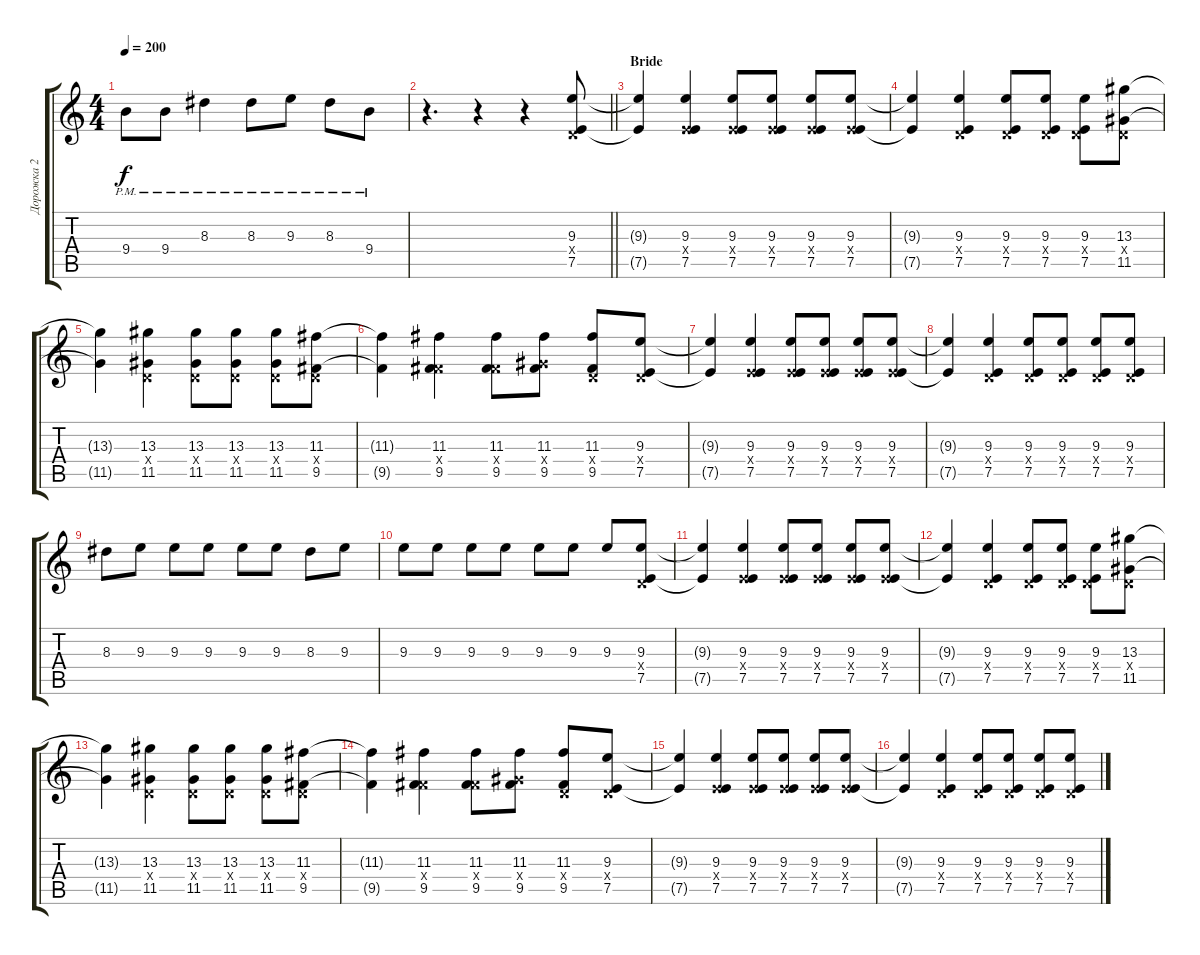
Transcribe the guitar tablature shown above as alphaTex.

\track ("Дорожка 2" "Дорожка 2") {instrument distortionguitar}
\staff {score tabs}
\tuning (E4 B3 G3 D3 A2 E2) {hide}
\ts (4 4)
\tempo 200
\clef g2
\ks c
9.4{pm}.8{dy f} 9.4{pm}.8 8.3{pm}.4 8.3{pm}.8 9.3{pm}.8 8.3{pm}.8 9.4{pm}.8 |
\barLineRight lightlight
r.4{d} r.4 r.4 (9.3 0.4{x} 7.5).8 |
\section ("" "Bride")
(9.3{t} 7.5{t}).4 (9.3 2.4{x} 7.5).4 (9.3 2.4{x} 7.5).8 (9.3 2.4{x} 7.5).8 (9.3 2.4{x} 7.5).8 (9.3 2.4{x} 7.5).8 |
(9.3{t} 7.5{t}).4 (9.3 0.4{x} 7.5).4 (9.3 0.4{x} 7.5).8 (9.3 0.4{x} 7.5).8 (9.3 0.4{x} 7.5).8 (13.3 0.4{x} 11.5).8 |
(13.3{t} 11.5{t}).4 (13.3 0.4{x} 11.5).4 (13.3 0.4{x} 11.5).8 (13.3 0.4{x} 11.5).8 (13.3 0.4{x} 11.5).8 (11.3 0.4{x} 9.5).8 |
(11.3{t} 9.5{t}).4 (11.3 4.4{x} 9.5).4 (11.3 4.4{x} 9.5).8 (11.3 6.4{x} 9.5).8 (11.3 0.4{x} 9.5).8 (9.3 0.4{x} 7.5).8 |
(9.3{t} 7.5{t}).4 (9.3 2.4{x} 7.5).4 (9.3 2.4{x} 7.5).8 (9.3 2.4{x} 7.5).8 (9.3 2.4{x} 7.5).8 (9.3 2.4{x} 7.5).8 |
(9.3{t} 7.5{t}).4 (9.3 0.4{x} 7.5).4 (9.3 0.4{x} 7.5).8 (9.3 0.4{x} 7.5).8 (9.3 0.4{x} 7.5).8 (9.3 0.4{x} 7.5).8 |
8.3.8{volume 16} 9.3.8 9.3.8 9.3.8 9.3.8 9.3.8 8.3.8 9.3.8 |
9.3.8 9.3.8 9.3.8 9.3.8 9.3.8 9.3.8 9.3.8 (9.3 0.4{x} 7.5).8{volume 11} |
(9.3{t} 7.5{t}).4 (9.3 2.4{x} 7.5).4 (9.3 2.4{x} 7.5).8 (9.3 2.4{x} 7.5).8 (9.3 2.4{x} 7.5).8 (9.3 2.4{x} 7.5).8 |
(9.3{t} 7.5{t}).4 (9.3 0.4{x} 7.5).4 (9.3 0.4{x} 7.5).8 (9.3 0.4{x} 7.5).8 (9.3 0.4{x} 7.5).8 (13.3 0.4{x} 11.5).8 |
(13.3{t} 11.5{t}).4 (13.3 0.4{x} 11.5).4 (13.3 0.4{x} 11.5).8 (13.3 0.4{x} 11.5).8 (13.3 0.4{x} 11.5).8 (11.3 0.4{x} 9.5).8 |
(11.3{t} 9.5{t}).4 (11.3 4.4{x} 9.5).4 (11.3 4.4{x} 9.5).8 (11.3 6.4{x} 9.5).8 (11.3 0.4{x} 9.5).8 (9.3 0.4{x} 7.5).8 |
(9.3{t} 7.5{t}).4 (9.3 2.4{x} 7.5).4 (9.3 2.4{x} 7.5).8 (9.3 2.4{x} 7.5).8 (9.3 2.4{x} 7.5).8 (9.3 2.4{x} 7.5).8 |
(9.3{t} 7.5{t}).4 (9.3 0.4{x} 7.5).4 (9.3 0.4{x} 7.5).8 (9.3 0.4{x} 7.5).8 (9.3 0.4{x} 7.5).8 (9.3 0.4{x} 7.5).8
